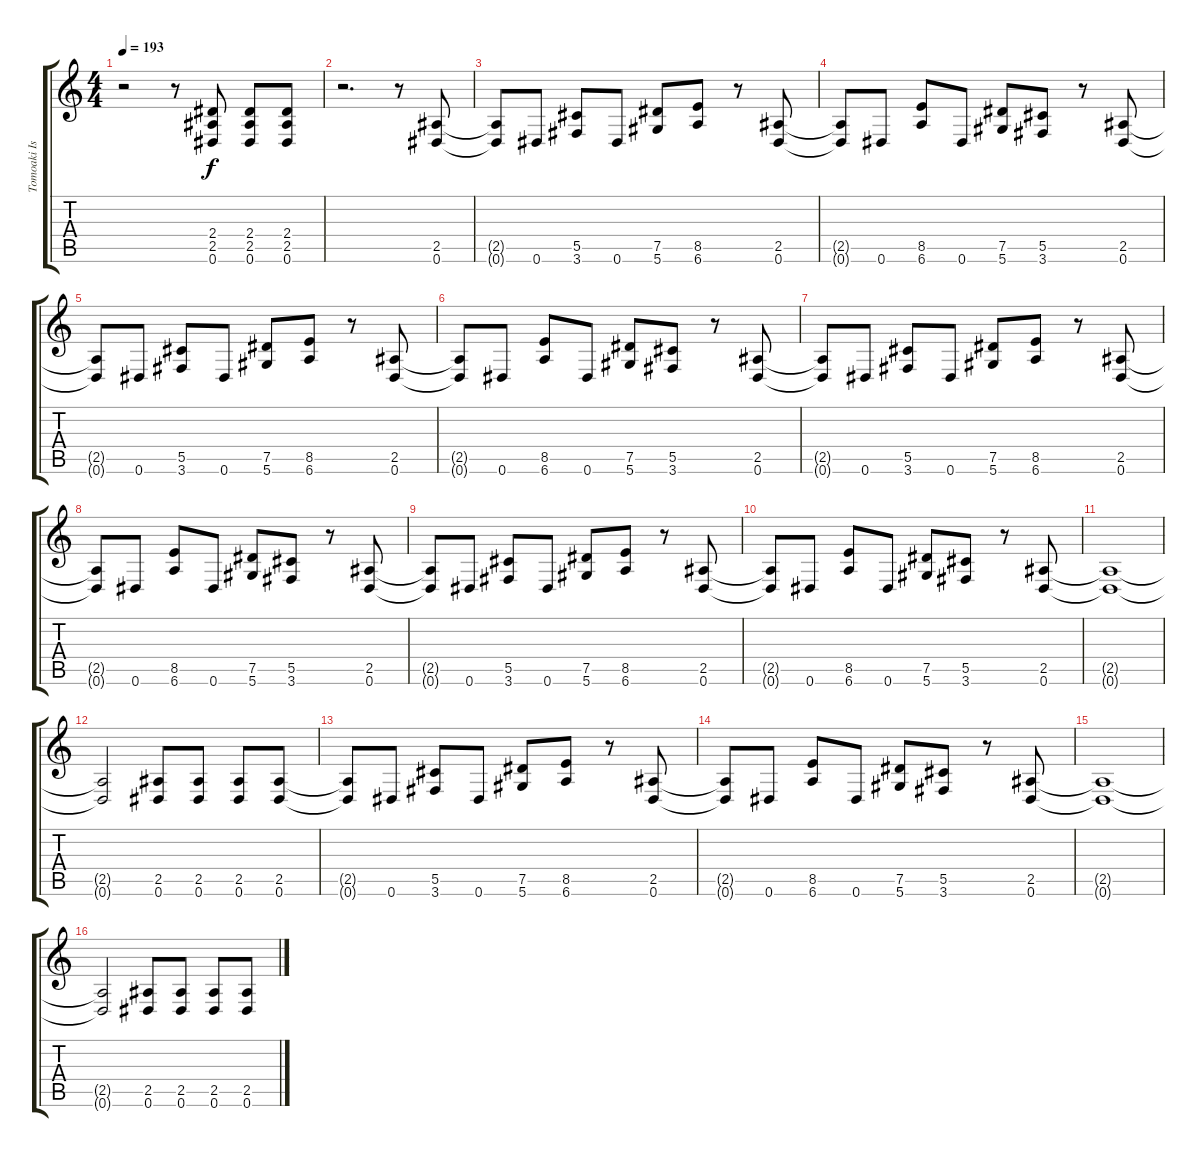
\track ("Tomoaki Ishizuka (Pata)" "Tomoaki Is") {instrument distortionguitar}
\staff {score tabs}
\tuning (Eb4 Bb3 Gb3 Db3 Ab2 Eb2) {hide}
\ts (4 4)
\tempo 193
\clef g2
\ks c
r.2{dy f} r.8 (2.4 2.5 0.6).8 (2.4 2.5 0.6).8 (2.4 2.5 0.6).8 |
r.2{d} r.8 (2.5 0.6).8 |
(2.5{t} 0.6{t}).8 0.6.8 (5.5 3.6).8 0.6.8 (7.5 5.6).8 (8.5 6.6).8 r.8 (2.5 0.6).8 |
(2.5{t} 0.6{t}).8 0.6.8 (8.5 6.6).8 0.6.8 (7.5 5.6).8 (5.5 3.6).8 r.8 (2.5 0.6).8 |
(2.5{t} 0.6{t}).8 0.6.8 (5.5 3.6).8 0.6.8 (7.5 5.6).8 (8.5 6.6).8 r.8 (2.5 0.6).8 |
(2.5{t} 0.6{t}).8 0.6.8 (8.5 6.6).8 0.6.8 (7.5 5.6).8 (5.5 3.6).8 r.8 (2.5 0.6).8 |
(2.5{t} 0.6{t}).8 0.6.8 (5.5 3.6).8 0.6.8 (7.5 5.6).8 (8.5 6.6).8 r.8 (2.5 0.6).8 |
(2.5{t} 0.6{t}).8 0.6.8 (8.5 6.6).8 0.6.8 (7.5 5.6).8 (5.5 3.6).8 r.8 (2.5 0.6).8 |
(2.5{t} 0.6{t}).8 0.6.8 (5.5 3.6).8 0.6.8 (7.5 5.6).8 (8.5 6.6).8 r.8 (2.5 0.6).8 |
(2.5{t} 0.6{t}).8 0.6.8 (8.5 6.6).8 0.6.8 (7.5 5.6).8 (5.5 3.6).8 r.8 (2.5 0.6).8 |
(2.5{t} 0.6{t}).1 |
(2.5{t} 0.6{t}).2 (2.5 0.6).8 (2.5 0.6).8 (2.5 0.6).8 (2.5 0.6).8 |
(2.5{t} 0.6{t}).8 0.6.8 (5.5 3.6).8 0.6.8 (7.5 5.6).8 (8.5 6.6).8 r.8 (2.5 0.6).8 |
(2.5{t} 0.6{t}).8 0.6.8 (8.5 6.6).8 0.6.8 (7.5 5.6).8 (5.5 3.6).8 r.8 (2.5 0.6).8 |
(2.5{t} 0.6{t}).1 |
(2.5{t} 0.6{t}).2 (2.5 0.6).8 (2.5 0.6).8 (2.5 0.6).8 (2.5 0.6).8
